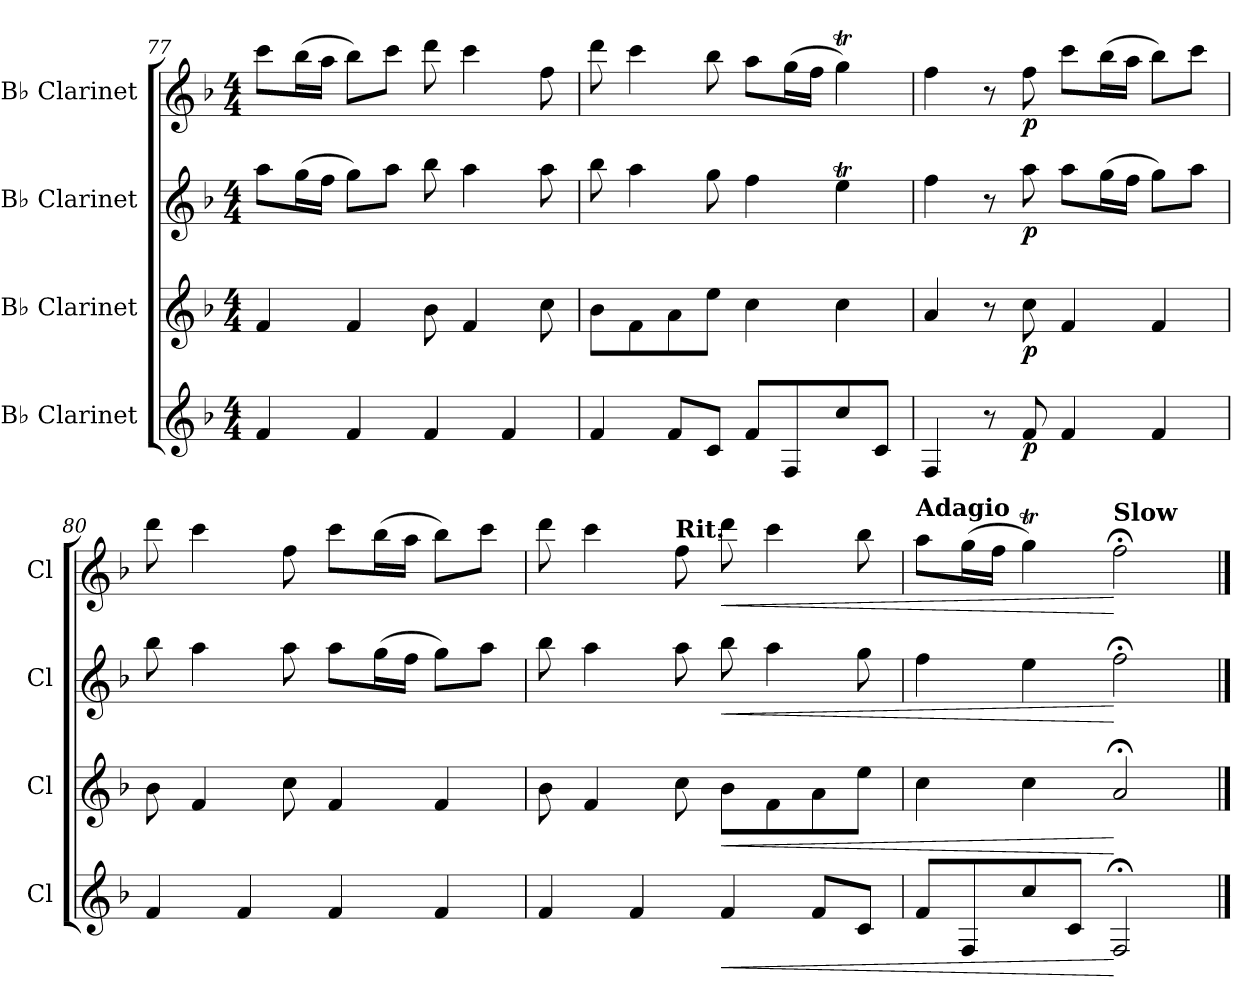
**kern	**dynam	**kern	**dynam	**kern	**dynam	**kern	**dynam
*part4	*part4	*part3	*part3	*part2	*part2	*part1	*part1
*staff4	*staff4	*staff3	*staff3	*staff2	*staff2	*staff1	*staff1
*I"B♭ Clarinet	*	*I"B♭ Clarinet	*	*I"B♭ Clarinet	*	*I"B♭ Clarinet	*
*I'Cl	*	*I'Cl	*	*I'Cl	*	*I'Cl	*
*clefG2	*	*clefG2	*	*clefG2	*	*clefG2	*
*ITrd1c2	*	*ITrd1c2	*	*ITrd1c2	*	*ITrd1c2	*
*k[b-e-a-]	*	*k[b-e-a-]	*	*k[b-e-a-]	*	*k[b-e-a-]	*
*M4/4	*	*M4/4	*	*M4/4	*	*M4/4	*
=77	=77	=77	=77	=77	=77	=77	=77
4e-/	.	4e-/	.	8gg\L	.	8bb-\L	.
.	.	.	.	(>16ff\L	.	(>16aa-\L	.
.	.	.	.	16ee-\JJ	.	16gg\JJ	.
4e-/	.	4e-/	.	8ff\L)	.	8aa-\L)	.
.	.	.	.	8gg\J	.	8bb-\J	.
4e-/	.	8a-\	.	8aa-\	.	8ccc\	.
.	.	4e-/	.	4gg\	.	4bb-\	.
4e-/	.	.	.	.	.	.	.
.	.	8b-\	.	8gg\	.	8ee-\	.
=78	=78	=78	=78	=78	=78	=78	=78
4e-/	.	8a-\L	.	8aa-\	.	8ccc\	.
.	.	8e-\	.	4gg\	.	4bb-\	.
8e-/L	.	8g\	.	.	.	.	.
8B-/J	.	8dd\J	.	8ff\	.	8aa-\	.
8e-/L	.	4b-\	.	4ee-\	.	8gg\L	.
8E-/	.	.	.	.	.	(>16ff\L	.
.	.	.	.	.	.	16ee-\JJ	.
8b-/	.	4b-\	.	4ddt\	.	4ffT\)	.
8B-/J	.	.	.	.	.	.	.
!!LO:LB:g=z
=79	=79	=79	=79	=79	=79	=79	=79
4E-/	.	4g/	.	4ee-\	.	4ee-\	.
8r	.	8r	.	8r	.	8r	.
!	!LO:DY:b	!	!LO:DY:b	!	!LO:DY:b	!	!LO:DY:b
8e-/	p	8b-\	p	8gg\	p	8ee-\	p
4e-/	.	4e-/	.	8gg\L	.	8bb-\L	.
.	.	.	.	(>16ff\L	.	(>16aa-\L	.
.	.	.	.	16ee-\JJ	.	16gg\JJ	.
4e-/	.	4e-/	.	8ff\L)	.	8aa-\L)	.
.	.	.	.	8gg\J	.	8bb-\J	.
=80	=80	=80	=80	=80	=80	=80	=80
4e-/	.	8a-\	.	8aa-\	.	8ccc\	.
.	.	4e-/	.	4gg\	.	4bb-\	.
4e-/	.	.	.	.	.	.	.
.	.	8b-\	.	8gg\	.	8ee-\	.
4e-/	.	4e-/	.	8gg\L	.	8bb-\L	.
.	.	.	.	(>16ff\L	.	(>16aa-\L	.
.	.	.	.	16ee-\JJ	.	16gg\JJ	.
4e-/	.	4e-/	.	8ff\L)	.	8aa-\L)	.
.	.	.	.	8gg\J	.	8bb-\J	.
=81	=81	=81	=81	=81	=81	=81	=81
4e-/	.	8a-\	.	8aa-\	.	8ccc\	.
.	.	4e-/	.	4gg\	.	4bb-\	.
4e-/	.	.	.	.	.	.	.
!	!	!	!	!	!	!LO:TX:a:B:t=Rit.	!
.	.	8b-\	.	8gg\	.	8ee-\	.
!	!LO:HP:b	!	!LO:HP:b	!	!LO:HP:b	!	!LO:HP:b
4e-/	<	8a-\L	<	8aa-\	<	8ccc\	<
.	.	8e-\	.	4gg\	.	4bb-\	.
8e-/L	.	8g\	.	.	.	.	.
8B-/J	.	8dd\J	.	8ff\	.	8aa-\	.
=82	=82	=82	=82	=82	=82	=82	=82
!	!	!	!	!	!	!LO:TX:a:B:t=Adagio	!
8e-/L	.	4b-\	.	4ee-\	.	8gg\L	.
8E-/	.	.	.	.	.	(>16ff\L	.
.	.	.	.	.	.	16ee-\JJ	.
8b-/	.	4b-\	.	4dd\	.	4ffT\)	.
8B-/J	.	.	.	.	.	.	.
!	!	!	!	!	!	!LO:TX:a:B:t=Slow	!
2E-;</	[	2g;</	[	2ee-;<\	[	2ee-;<\	[
==	==	==	==	==	==	==	==
*-	*-	*-	*-	*-	*-	*-	*-
